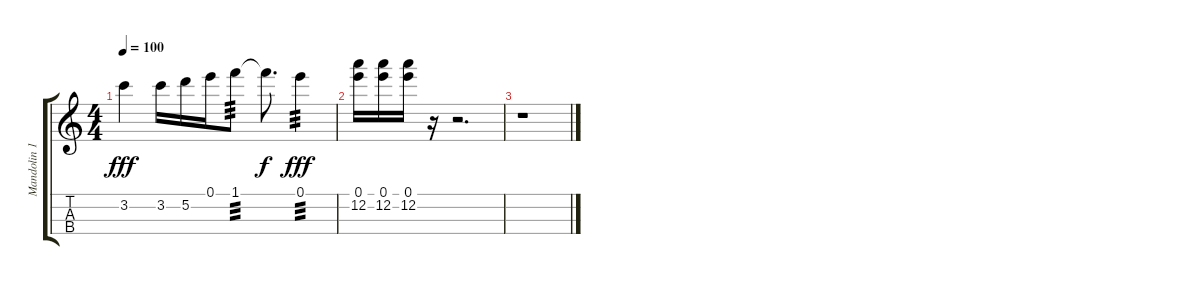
\track ("Mandolin 1" "Mandolin 1") {instrument acousticguitarsteel}
\staff {score tabs}
\tuning (E5 A4 D4 G3) {hide}
\ts (4 4)
\tempo 100
\clef g2
\ks c
3.2{t}.4{dy fff} 3.2.16 5.2.16 0.1.16 1.1.8{tp 3 volume 16} 1.1{t}.8{d dy f} 0.1.4{tp 3 dy fff} |
(0.1 12.2).16{volume 16} (0.1 12.2).16 (0.1 12.2).16 r.16 r.2{d} |
r.1
